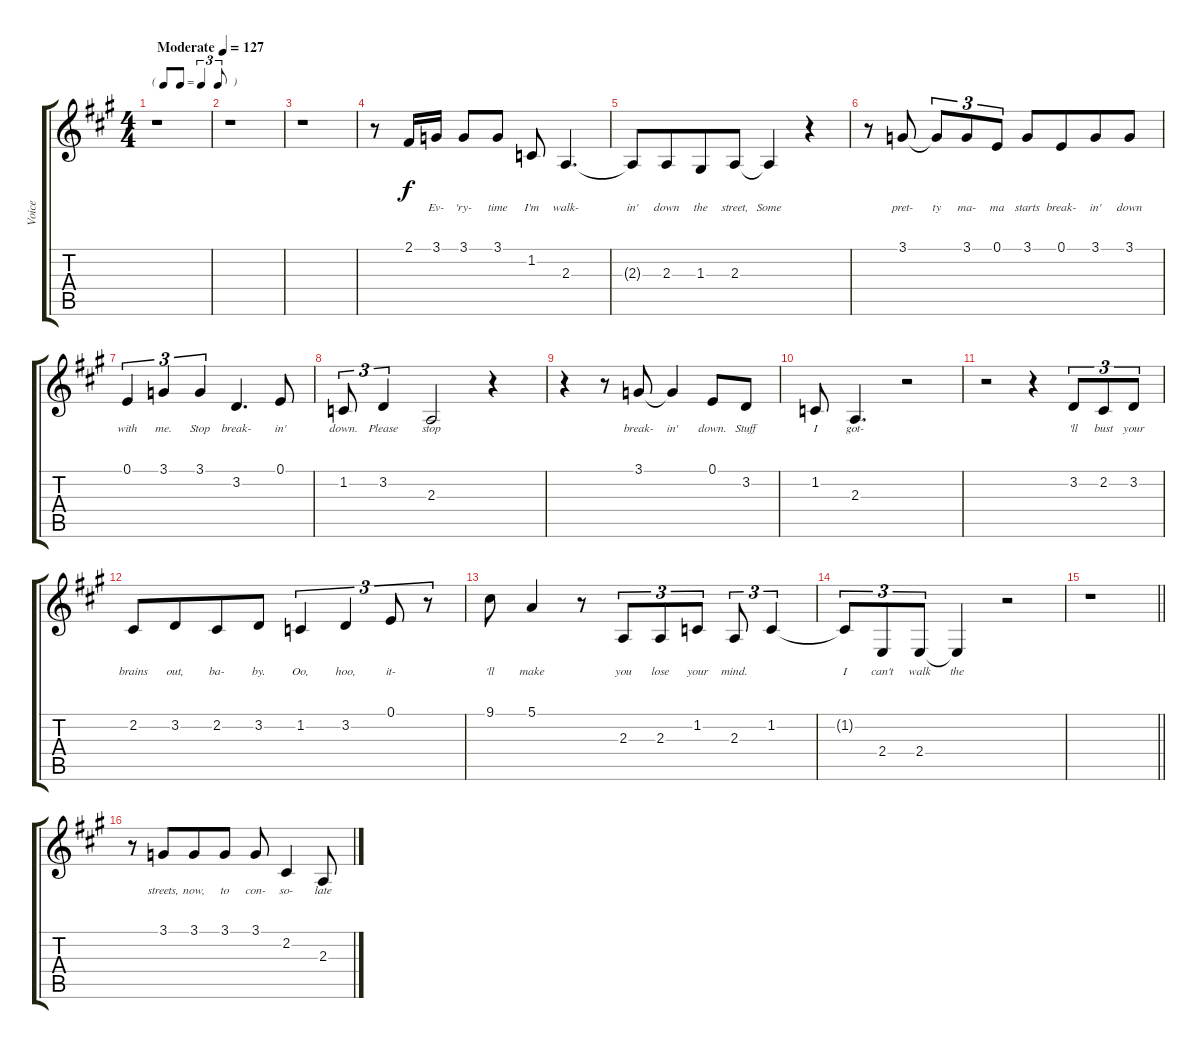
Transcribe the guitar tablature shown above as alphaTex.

\track ("Voice" "Voice") {instrument trombone}
\staff {score tabs}
\tuning (E4 B3 G3 D3 A2 E2) {hide}
\ts (4 4)
\tf triplet8th
\tempo (127 "Moderate")
\clef g2
\ks a
r.1{dy f instrument trombone} |
r.1 |
r.1 |
r.8 2.1.16{lyrics (0 "") lyrics (1 "") lyrics (2 "") lyrics (3 "") lyrics (4 "")} 3.1.16{lyrics (0 "Ev-") lyrics (1 "") lyrics (2 "") lyrics (3 "") lyrics (4 "")} 3.1.8{lyrics (0 "'ry-") lyrics (1 "") lyrics (2 "") lyrics (3 "") lyrics (4 "")} 3.1.8{lyrics (0 "time") lyrics (1 "") lyrics (2 "") lyrics (3 "") lyrics (4 "")} 1.2.8{lyrics (0 "I'm") lyrics (1 "") lyrics (2 "") lyrics (3 "") lyrics (4 "")} 2.3.4{d lyrics (0 "walk-") lyrics (1 "") lyrics (2 "") lyrics (3 "") lyrics (4 "")} |
2.3{t}.8{lyrics (0 "in'") lyrics (1 "") lyrics (2 "") lyrics (3 "") lyrics (4 "")} 2.3.8{lyrics (0 "down") lyrics (1 "") lyrics (2 "") lyrics (3 "") lyrics (4 "") beam merge} 1.3.8{lyrics (0 "the") lyrics (1 "") lyrics (2 "") lyrics (3 "") lyrics (4 "")} 2.3.8{lyrics (0 "street,") lyrics (1 "") lyrics (2 "") lyrics (3 "") lyrics (4 "")} 2.3{t}.4{lyrics (0 "Some") lyrics (1 "") lyrics (2 "") lyrics (3 "") lyrics (4 "")} r.4 |
r.8 3.1.8{lyrics (0 "pret-") lyrics (1 "") lyrics (2 "") lyrics (3 "") lyrics (4 "")} 3.1{t}.8{tu (3 2) lyrics (0 "ty") lyrics (1 "") lyrics (2 "") lyrics (3 "") lyrics (4 "")} 3.1.8{tu (3 2) lyrics (0 "ma-") lyrics (1 "") lyrics (2 "") lyrics (3 "") lyrics (4 "")} 0.1.8{tu (3 2) lyrics (0 "ma") lyrics (1 "") lyrics (2 "") lyrics (3 "") lyrics (4 "")} 3.1.8{lyrics (0 "starts") lyrics (1 "") lyrics (2 "") lyrics (3 "") lyrics (4 "")} 0.1.8{lyrics (0 "break-") lyrics (1 "") lyrics (2 "") lyrics (3 "") lyrics (4 "") beam merge} 3.1.8{lyrics (0 "in'") lyrics (1 "") lyrics (2 "") lyrics (3 "") lyrics (4 "")} 3.1.8{lyrics (0 "down") lyrics (1 "") lyrics (2 "") lyrics (3 "") lyrics (4 "")} |
0.1.4{tu (3 2) lyrics (0 "with") lyrics (1 "") lyrics (2 "") lyrics (3 "") lyrics (4 "")} 3.1.4{tu (3 2) lyrics (0 "me.") lyrics (1 "") lyrics (2 "") lyrics (3 "") lyrics (4 "")} 3.1.4{tu (3 2) lyrics (0 "Stop") lyrics (1 "") lyrics (2 "") lyrics (3 "") lyrics (4 "")} 3.2.4{d lyrics (0 "break-") lyrics (1 "") lyrics (2 "") lyrics (3 "") lyrics (4 "")} 0.1.8{lyrics (0 "in'") lyrics (1 "") lyrics (2 "") lyrics (3 "") lyrics (4 "")} |
1.2.8{tu (3 2) lyrics (0 "down.") lyrics (1 "") lyrics (2 "") lyrics (3 "") lyrics (4 "")} 3.2.4{tu (3 2) lyrics (0 "Please") lyrics (1 "") lyrics (2 "") lyrics (3 "") lyrics (4 "")} 2.3.2{lyrics (0 "stop") lyrics (1 "") lyrics (2 "") lyrics (3 "") lyrics (4 "")} r.4 |
r.4 r.8 3.1.8{lyrics (0 "break-") lyrics (1 "") lyrics (2 "") lyrics (3 "") lyrics (4 "")} 3.1{t}.4{lyrics (0 "in'") lyrics (1 "") lyrics (2 "") lyrics (3 "") lyrics (4 "")} 0.1.8{lyrics (0 "down.") lyrics (1 "") lyrics (2 "") lyrics (3 "") lyrics (4 "")} 3.2.8{lyrics (0 "Stuff") lyrics (1 "") lyrics (2 "") lyrics (3 "") lyrics (4 "")} |
1.2.8{lyrics (0 "I") lyrics (1 "") lyrics (2 "") lyrics (3 "") lyrics (4 "")} 2.3.4{d lyrics (0 "got-") lyrics (1 "") lyrics (2 "") lyrics (3 "") lyrics (4 "")} r.2 |
r.2 r.4 3.2.8{tu (3 2) lyrics (0 "'ll") lyrics (1 "") lyrics (2 "") lyrics (3 "") lyrics (4 "")} 2.2.8{tu (3 2) lyrics (0 "bust") lyrics (1 "") lyrics (2 "") lyrics (3 "") lyrics (4 "")} 3.2.8{tu (3 2) lyrics (0 "your") lyrics (1 "") lyrics (2 "") lyrics (3 "") lyrics (4 "")} |
2.2.8{lyrics (0 "brains") lyrics (1 "") lyrics (2 "") lyrics (3 "") lyrics (4 "")} 3.2.8{lyrics (0 "out,") lyrics (1 "") lyrics (2 "") lyrics (3 "") lyrics (4 "") beam merge} 2.2.8{lyrics (0 "ba-") lyrics (1 "") lyrics (2 "") lyrics (3 "") lyrics (4 "")} 3.2.8{lyrics (0 "by.") lyrics (1 "") lyrics (2 "") lyrics (3 "") lyrics (4 "")} 1.2.4{tu (3 2) lyrics (0 "Oo,") lyrics (1 "") lyrics (2 "") lyrics (3 "") lyrics (4 "")} 3.2.4{tu (3 2) lyrics (0 "hoo,") lyrics (1 "") lyrics (2 "") lyrics (3 "") lyrics (4 "")} 0.1.8{tu (3 2) lyrics (0 "it-") lyrics (1 "") lyrics (2 "") lyrics (3 "") lyrics (4 "")} r.8{tu (3 2)} |
9.1.8{lyrics (0 "'ll") lyrics (1 "") lyrics (2 "") lyrics (3 "") lyrics (4 "")} 5.1.4{lyrics (0 "make") lyrics (1 "") lyrics (2 "") lyrics (3 "") lyrics (4 "")} r.8 2.3.8{tu (3 2) lyrics (0 "you") lyrics (1 "") lyrics (2 "") lyrics (3 "") lyrics (4 "")} 2.3.8{tu (3 2) lyrics (0 "lose") lyrics (1 "") lyrics (2 "") lyrics (3 "") lyrics (4 "")} 1.2.8{tu (3 2) lyrics (0 "your") lyrics (1 "") lyrics (2 "") lyrics (3 "") lyrics (4 "")} 2.3.8{tu (3 2) lyrics (0 "mind.") lyrics (1 "") lyrics (2 "") lyrics (3 "") lyrics (4 "")} 1.2.4{tu (3 2) lyrics (0 "") lyrics (1 "") lyrics (2 "") lyrics (3 "") lyrics (4 "")} |
1.2{t}.8{tu (3 2) lyrics (0 "I") lyrics (1 "") lyrics (2 "") lyrics (3 "") lyrics (4 "")} 2.4.8{tu (3 2) lyrics (0 "can't") lyrics (1 "") lyrics (2 "") lyrics (3 "") lyrics (4 "")} 2.4.8{tu (3 2) lyrics (0 "walk") lyrics (1 "") lyrics (2 "") lyrics (3 "") lyrics (4 "")} 2.4{t}.4{lyrics (0 "the") lyrics (1 "") lyrics (2 "") lyrics (3 "") lyrics (4 "")} r.2 |
\barLineRight lightlight
r.1 |
r.8 3.1.8{lyrics (0 "streets,") lyrics (1 "") lyrics (2 "") lyrics (3 "") lyrics (4 "") beam merge} 3.1.8{lyrics (0 "now,") lyrics (1 "") lyrics (2 "") lyrics (3 "") lyrics (4 "")} 3.1.8{lyrics (0 "to") lyrics (1 "") lyrics (2 "") lyrics (3 "") lyrics (4 "")} 3.1.8{lyrics (0 "con-") lyrics (1 "") lyrics (2 "") lyrics (3 "") lyrics (4 "")} 2.2.4{lyrics (0 "so-") lyrics (1 "") lyrics (2 "") lyrics (3 "") lyrics (4 "")} 2.3.8{lyrics (0 "late") lyrics (1 "") lyrics (2 "") lyrics (3 "") lyrics (4 "")}
